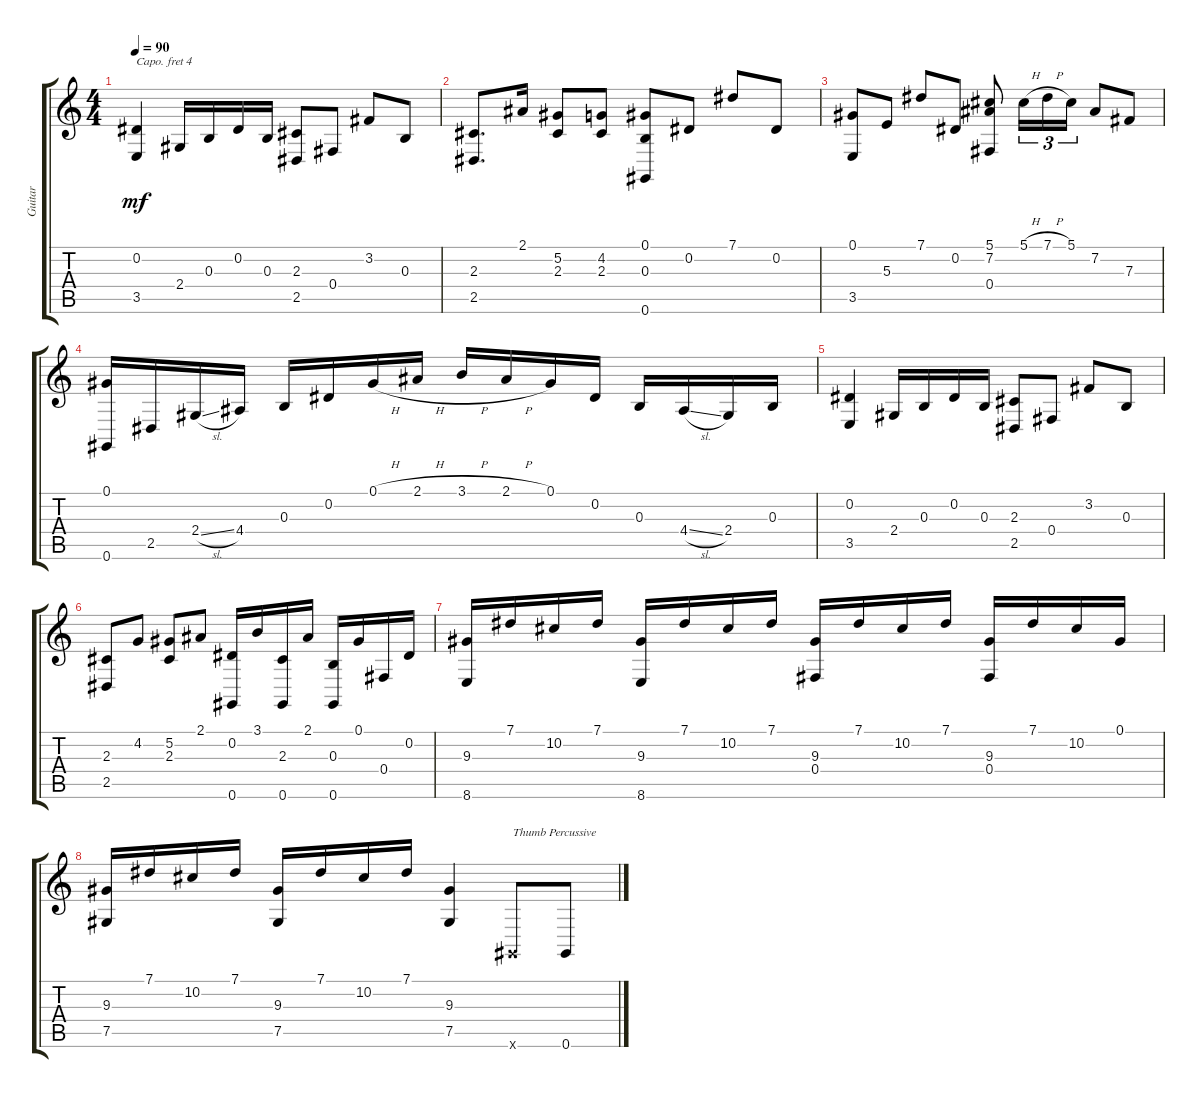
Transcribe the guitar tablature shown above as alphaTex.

\track ("Guitar" "Guitar") {instrument brightacousticpiano}
\staff {score tabs}
\capo 4
\tuning (E4 B3 G3 D3 A2 E2) {hide}
\ts (4 4)
\tempo 90
\clef g2
\ks c
(0.2 3.5).4{dy mf} 2.4.16 0.3.16 0.2.16 0.3.16 (2.3 2.5).8 0.4.8 3.2.8 0.3.8 |
(2.3 2.5).8{d} 2.1.16 (5.2 2.3).8 (4.2 2.3).8 (0.1 0.3 0.6).8 0.2.8 7.1.8 0.2.8 |
(0.1 3.5).8 5.3.8 7.1.8 0.2.8 (5.1 7.2 0.4).8 5.1{h}.16{tu (3 2)} 7.1{h}.16{tu (3 2)} 5.1.16{tu (3 2)} 7.2.8 7.3.8 |
(0.1 0.6).16 2.5.16 2.4{sl}.16 4.4.16 0.3.16 0.2.16 0.1{h}.16 2.1{h}.16 3.1{h}.16 2.1{h}.16 0.1.16 0.2.16 0.3.16 4.4{sl}.16 2.4.16 0.3.16 |
(0.2 3.5).4 2.4.16 0.3.16 0.2.16 0.3.16 (2.3 2.5).8 0.4.8 3.2.8 0.3.8 |
(2.3 2.5).8 4.2.8 (5.2 2.3).8 2.1.8 (0.2 0.6).16 3.1.16 (2.3 0.6).16 2.1.16 (0.3 0.6).16 0.1.16 0.4.16 0.2.16 |
(9.3 8.6).16 7.1.16 10.2.16 7.1.16 (9.3 8.6).16 7.1.16 10.2.16 7.1.16 (9.3 0.4).16 7.1.16 10.2.16 7.1.16 (9.3 0.4).16 7.1.16 10.2.16 0.1.16 |
(9.3 7.5).16 7.1.16 10.2.16 7.1.16 (9.3 7.5).16 7.1.16 10.2.16 7.1.16 (9.3 7.5).4 0.6{x}.8{txt "Thumb Percussive"} 0.6.8
